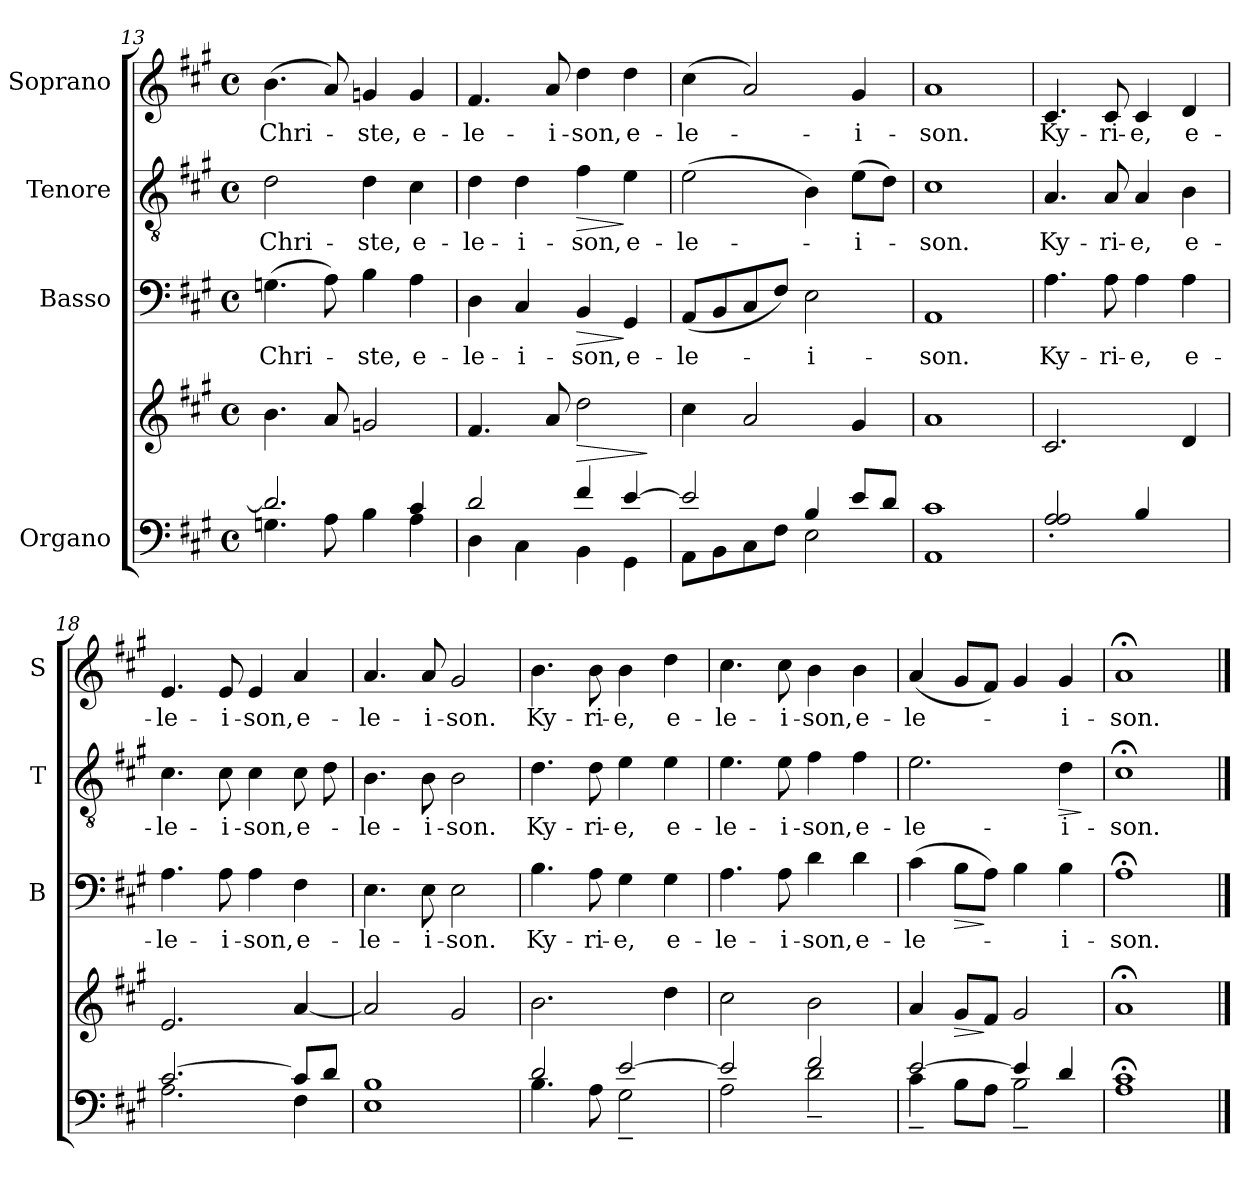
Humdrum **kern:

**kern	**kern	**dynam	**kern	**text	**dynam	**kern	**text	**dynam	**kern	**text
*part4	*part4	*part4	*part3	*part3	*part3	*part2	*part2	*part2	*part1	*part1
*staff5	*staff4	*staff4/5	*staff3	*staff3	*staff3	*staff2	*staff2	*staff2	*staff1	*staff1
*I"Organo	*	*	*I"Basso	*	*	*I"Tenore	*	*	*I"Soprano	*
*	*	*	*I'B	*	*	*I'T	*	*	*I'S	*
!!LO:LB:g=z
*clefF4	*clefG2	*	*clefF4	*	*	*clefGv2	*	*	*clefG2	*
*k[f#c#g#]	*k[f#c#g#]	*	*k[f#c#g#]	*	*	*k[f#c#g#]	*	*	*k[f#c#g#]	*
*A:	*A:	*	*A:	*	*	*A:	*	*	*A:	*
*M4/4	*M4/4	*	*M4/4	*	*	*M4/4	*	*	*M4/4	*
*met(c)	*met(c)	*	*met(c)	*	*	*met(c)	*	*	*met(c)	*
=13	=13	=13	=13	=13	=13	=13	=13	=13	=13	=13
*^	*	*	*	*	*	*	*	*	*	*
!	!	!	!	!	!LO:LY:b	!	!	!LO:LY:b	!	!	!LO:LY:b
2.d/]	4.Gn\	4.b\	.	(>4.Gn\	Chri-	.	2d\	Chri-	.	(>4.b\	Chri-
.	8A\	8a/	.	8A\)	.	.	.	.	.	8a/)	.
!	!	!	!	!	!LO:LY:b	!	!	!LO:LY:b	!	!	!LO:LY:b
.	4B\	2gn/	.	4B\	-ste,	.	4d\	-ste,	.	4gn/	-ste,
!	!	!	!	!	!LO:LY:b	!	!	!LO:LY:b	!	!	!LO:LY:b
4c#/	4A\	.	.	4A\	e-	.	4c#\	e-	.	4g/	e-
=14	=14	=14	=14	=14	=14	=14	=14	=14	=14	=14	=14
!	!	!	!	!	!LO:LY:b	!	!	!LO:LY:b	!	!	!LO:LY:b
2d/	4D\	4.f#/	.	4D\	-le-	.	4d\	-le-	.	4.f#/	-le-
!	!	!	!	!	!LO:LY:b	!	!	!LO:LY:b	!	!	!
.	4C#\	.	.	4C#/	-i-	.	4d\	-i-	.	.	.
!	!	!	!	!	!	!	!	!	!	!	!LO:LY:b
.	.	8a/	.	.	.	.	.	.	.	8a/	-i-
!	!	!	!LO:HP:b	!	!LO:LY:b	!LO:HP:b	!	!LO:LY:b	!LO:HP:b	!	!LO:LY:b
4f#/	4BB\	2dd\	>	4BB/	-son,	>	4f#\	-son,	>	4dd\	-son,
!	!	!	!	!	!LO:LY:b	!	!	!LO:LY:b	!	!	!LO:LY:b
[>4e/	4GG#\	.	.	4GG#/	e-	]	4e\	e-	]	4dd\	e-
*v	*v	*	*	*	*	*	*	*	*	*	*
.	.	]	.	.	.	.	.	.	.	.
=15	=15	=15	=15	=15	=15	=15	=15	=15	=15	=15
*^	*	*	*	*	*	*	*	*	*	*
!	!	!	!	!	!LO:LY:b	!	!	!LO:LY:b	!	!	!LO:LY:b
2e/]	8AA\L	4cc#\	.	(<8AA/L	-le-	.	(>2e\	-le-	.	(>4cc#\	-le-
.	8BB\	.	.	8BB/	.	.	.	.	.	.	.
.	8C#\	2a/	.	8C#/	.	.	.	.	.	2a/)	.
.	8F#\J	.	.	8F#/J)	.	.	.	.	.	.	.
!	!	!	!	!	!LO:LY:b:rj	!	!	!	!	!	!
4B/	2E\	.	.	2E\	-i-	.	4B\)	.	.	.	.
!	!	!	!	!	!	!	!	!LO:LY:b	!	!	!LO:LY:b
8e/L	.	4g#/	.	.	.	.	(>8e\L	-i-	.	4g#/	-i-
8d/J	.	.	.	.	.	.	8d\J)	.	.	.	.
*v	*v	*	*	*	*	*	*	*	*	*	*
=16	=16	=16	=16	=16	=16	=16	=16	=16	=16	=16
!	!	!	!	!LO:LY:b	!	!	!LO:LY:b	!	!	!LO:LY:b
1AA 1c#	1a	.	1AA	-son.	.	1c#	-son.	.	1a	-son.
!!LO:PB:g=z
=17	=17	=17	=17	=17	=17	=17	=17	=17	=17	=17
!	!	!	!	!LO:LY:b	!	!	!LO:LY:b	!	!	!LO:LY:b
2A/'> 2A/'>	2.c#/	.	4.A\	Ky-	.	4.A/	Ky-	.	4.c#/	Ky-
!	!	!	!	!LO:LY:b	!	!	!LO:LY:b	!	!	!LO:LY:b
.	.	.	8A\	-ri-	.	8A/	-ri-	.	8c#/	-ri-
!	!	!	!	!LO:LY:b	!	!	!LO:LY:b	!	!	!LO:LY:b
4B/	.	.	4A\	-e,	.	4A/	-e,	.	4c#/	-e,
!	!	!	!	!LO:LY:b	!	!	!LO:LY:b	!	!	!LO:LY:b
4ryy	4d/	.	4A\	e-	.	4B\	e-	.	4d/	e-
=18	=18	=18	=18	=18	=18	=18	=18	=18	=18	=18
*^	*	*	*	*	*	*	*	*	*	*
!	!	!	!	!	!LO:LY:b	!	!	!LO:LY:b	!	!	!LO:LY:b
[>2.c#/	2.A\	2.e/	.	4.A\	-le-	.	4.c#\	-le-	.	4.e/	-le-
!	!	!	!	!	!LO:LY:b	!	!	!LO:LY:b	!	!	!LO:LY:b
.	.	.	.	8A\	-i-	.	8c#\	-i-	.	8e/	-i-
!	!	!	!	!	!LO:LY:b	!	!	!LO:LY:b	!	!	!LO:LY:b
.	.	.	.	4A\	-son,	.	4c#\	-son,	.	4e/	-son,
!	!	!	!	!	!LO:LY:b	!	!	!LO:LY:b	!	!	!LO:LY:b
8c#/L]	4F#\	[<4a/	.	4F#\	e-	.	8c#\	e-	.	4a/	e-
8d/J	.	.	.	.	.	.	8d\	.	.	.	.
*v	*v	*	*	*	*	*	*	*	*	*	*
=19	=19	=19	=19	=19	=19	=19	=19	=19	=19	=19
!	!	!	!	!LO:LY:b	!	!	!LO:LY:b	!	!	!LO:LY:b
1E 1B	2a/]	.	4.E\	-le-	.	4.B\	-le-	.	4.a/	-le-
!	!	!	!	!LO:LY:b	!	!	!LO:LY:b	!	!	!LO:LY:b
.	.	.	8E\	-i-	.	8B\	-i-	.	8a/	-i-
!	!	!	!	!LO:LY:b	!	!	!LO:LY:b	!	!	!LO:LY:b
.	2g#/	.	2E\	-son.	.	2B\	-son.	.	2g#/	-son.
=20	=20	=20	=20	=20	=20	=20	=20	=20	=20	=20
*^	*	*	*	*	*	*	*	*	*	*
!	!	!	!	!	!LO:LY:b	!	!	!LO:LY:b	!	!	!LO:LY:b
2d/	4.B\	2.b\	.	4.B\	Ky-	.	4.d\	Ky-	.	4.b\	Ky-
!	!	!	!	!	!LO:LY:b	!	!	!LO:LY:b	!	!	!LO:LY:b
.	8A\	.	.	8A\	-ri-	.	8d\	-ri-	.	8b\	-ri-
!	!	!	!	!	!LO:LY:b	!	!	!LO:LY:b	!	!	!LO:LY:b
[<2e/	2G#~<\	.	.	4G#\	-e,	.	4e\	-e,	.	4b\	-e,
!	!	!	!	!	!LO:LY:b	!	!	!LO:LY:b	!	!	!LO:LY:b
.	.	4dd\	.	4G#\	e-	.	4e\	e-	.	4dd\	e-
!!LO:LB:g=z
=21	=21	=21	=21	=21	=21	=21	=21	=21	=21	=21	=21
!	!	!	!	!	!LO:LY:b	!	!	!LO:LY:b	!	!	!LO:LY:b
2e/]	2A\	2cc#\	.	4.A\	-le-	.	4.e\	-le-	.	4.cc#\	-le-
!	!	!	!	!	!LO:LY:b	!	!	!LO:LY:b	!	!	!LO:LY:b
.	.	.	.	8A\	-i-	.	8e\	-i-	.	8cc#\	-i-
!	!	!	!	!	!LO:LY:b	!	!	!LO:LY:b	!	!	!LO:LY:b
2f#/	2d~<\	2b\	.	4d\	-son,	.	4f#\	-son,	.	4b\	-son,
!	!	!	!	!	!LO:LY:b	!	!	!LO:LY:b	!	!	!LO:LY:b
.	.	.	.	4d\	e-	.	4f#\	e-	.	4b\	e-
=22	=22	=22	=22	=22	=22	=22	=22	=22	=22	=22	=22
!	!	!	!	!	!LO:LY:b	!	!	!LO:LY:b	!	!	!LO:LY:b
[>2e/	4c#~<\	4a/	.	(>4c#\	-le-	.	2.e\	-le-	.	(<4a/	-le-
!	!	!	!LO:HP:b	!	!	!LO:HP:b	!	!	!	!	!
.	8B\L	8g#/L	>	8B\L	.	>	.	.	.	8g#/L	.
.	8A\J	8f#/J	]	8A\J)	.	]	.	.	.	8f#/J)	.
4e/]	2B~<\	2g#/	.	4B\	.	.	.	.	.	4g#/	.
!	!	!	!	!	!LO:LY:b	!	!	!LO:LY:b	!LO:HP:b	!	!LO:LY:b
4d/	.	.	.	4B\	-i-	.	4d\	-i-	>	4g#/	-i-
*v	*v	*	*	*	*	*	*	*	*	*	*
.	.	.	.	.	.	.	.	]	.	.
=23	=23	=23	=23	=23	=23	=23	=23	=23	=23	=23
!	!	!	!	!LO:LY:b	!	!	!LO:LY:b	!	!	!LO:LY:b
1A;< 1c#;<	1a;	.	1A;<	-son.	.	1c#;<	-son.	.	1a;	-son.
==	==	==	==	==	==	==	==	==	==	==
*-	*-	*-	*-	*-	*-	*-	*-	*-	*-	*-
